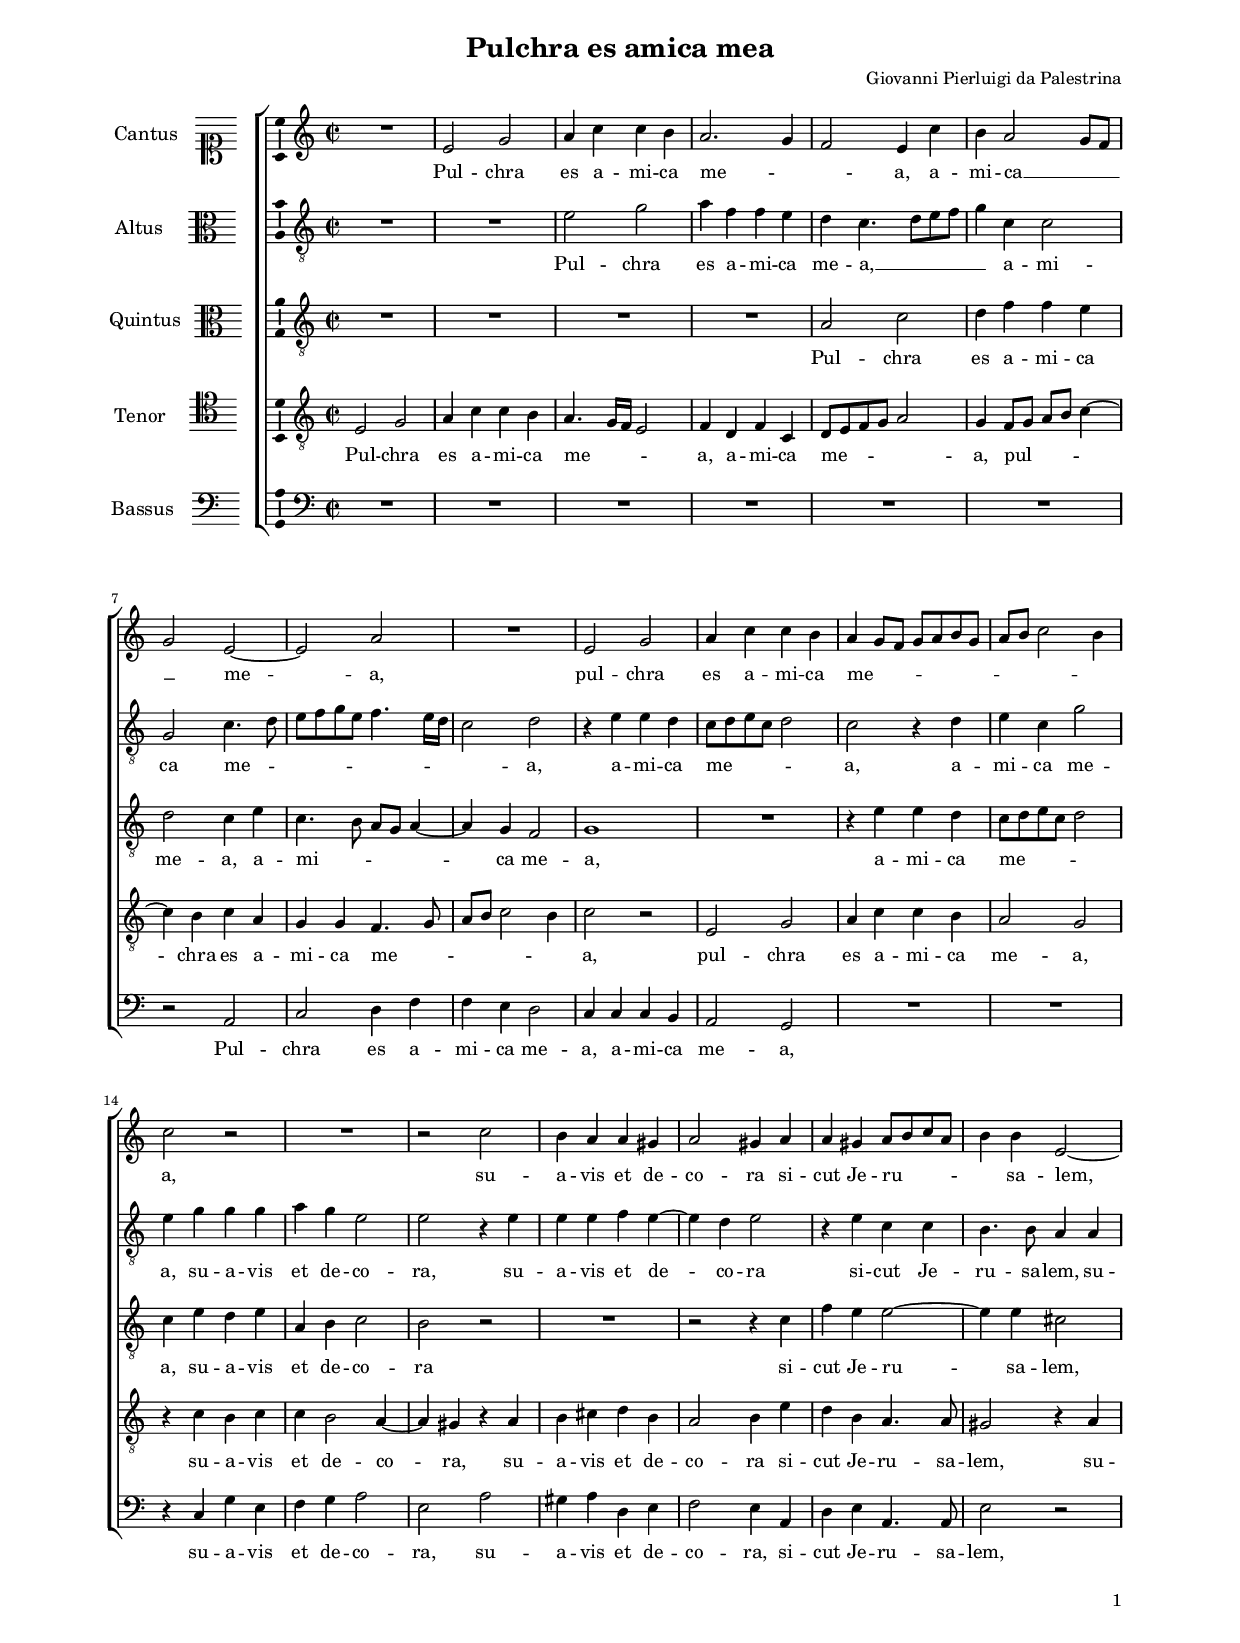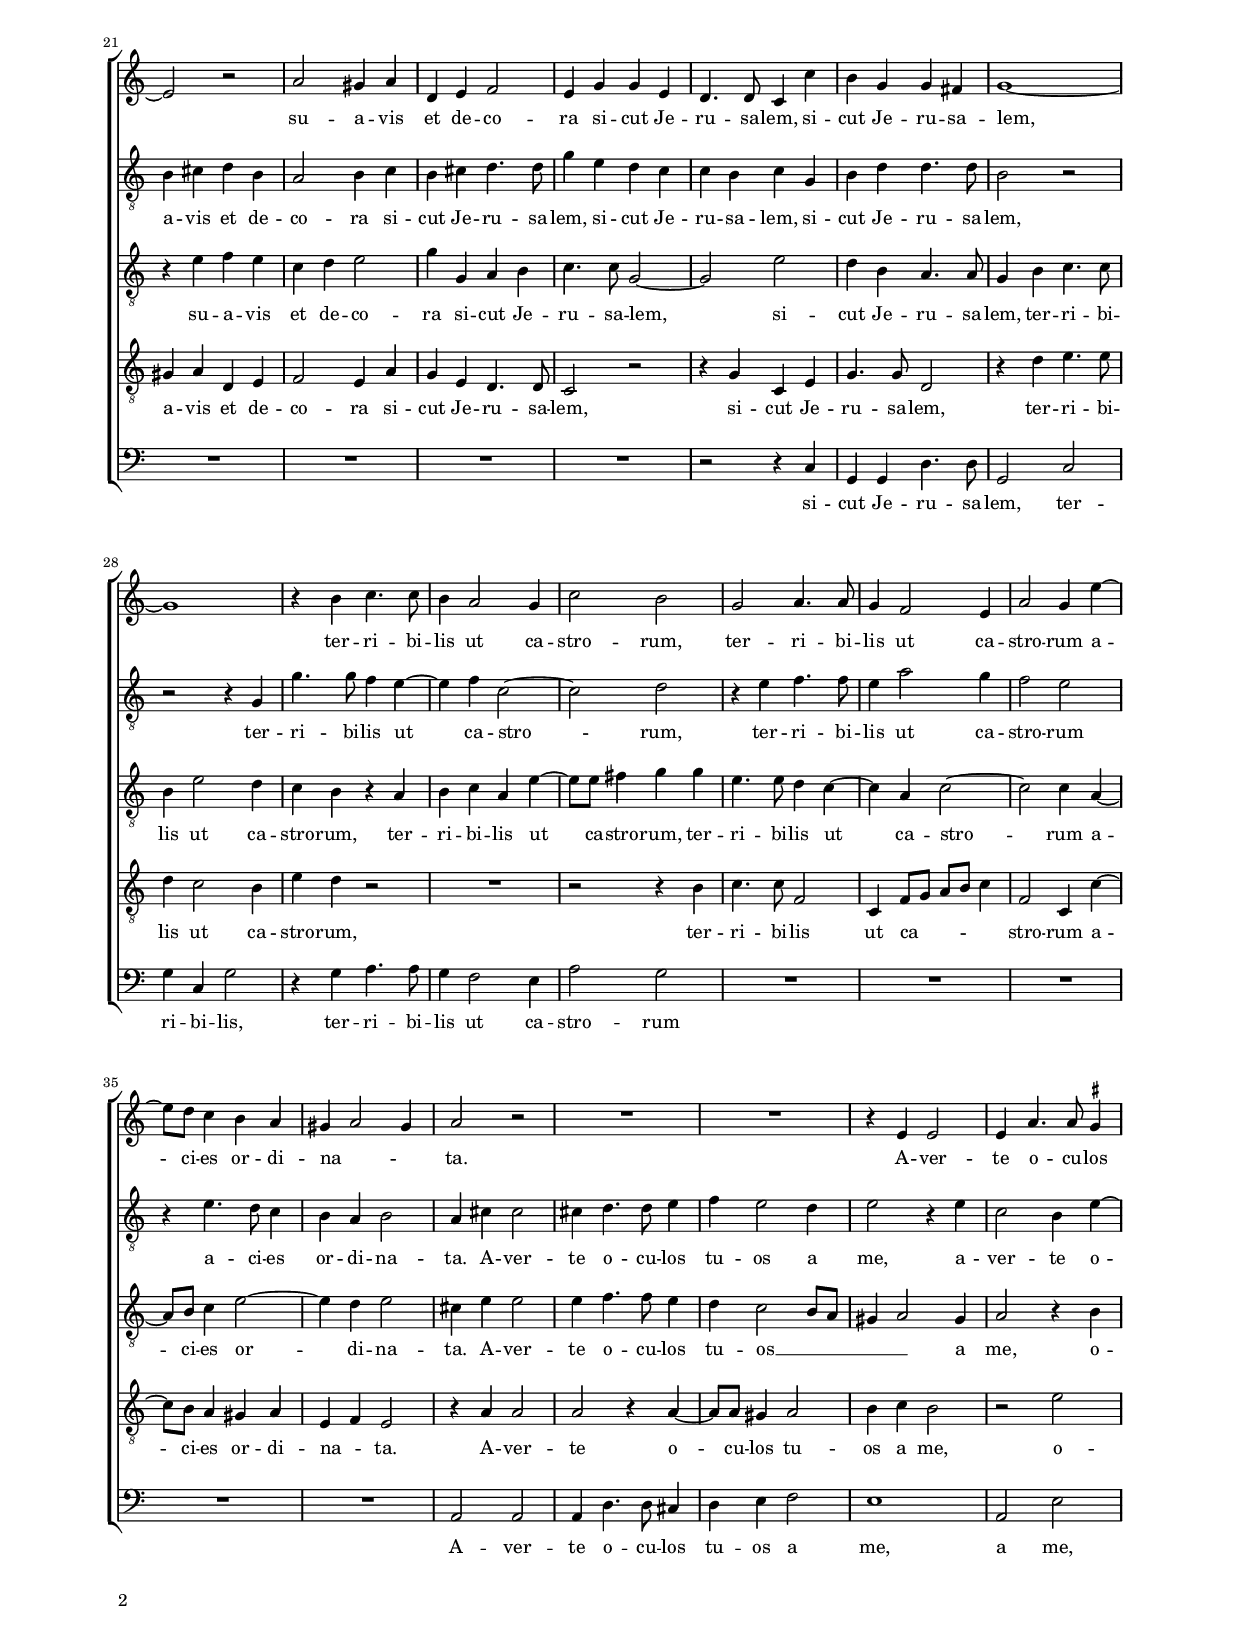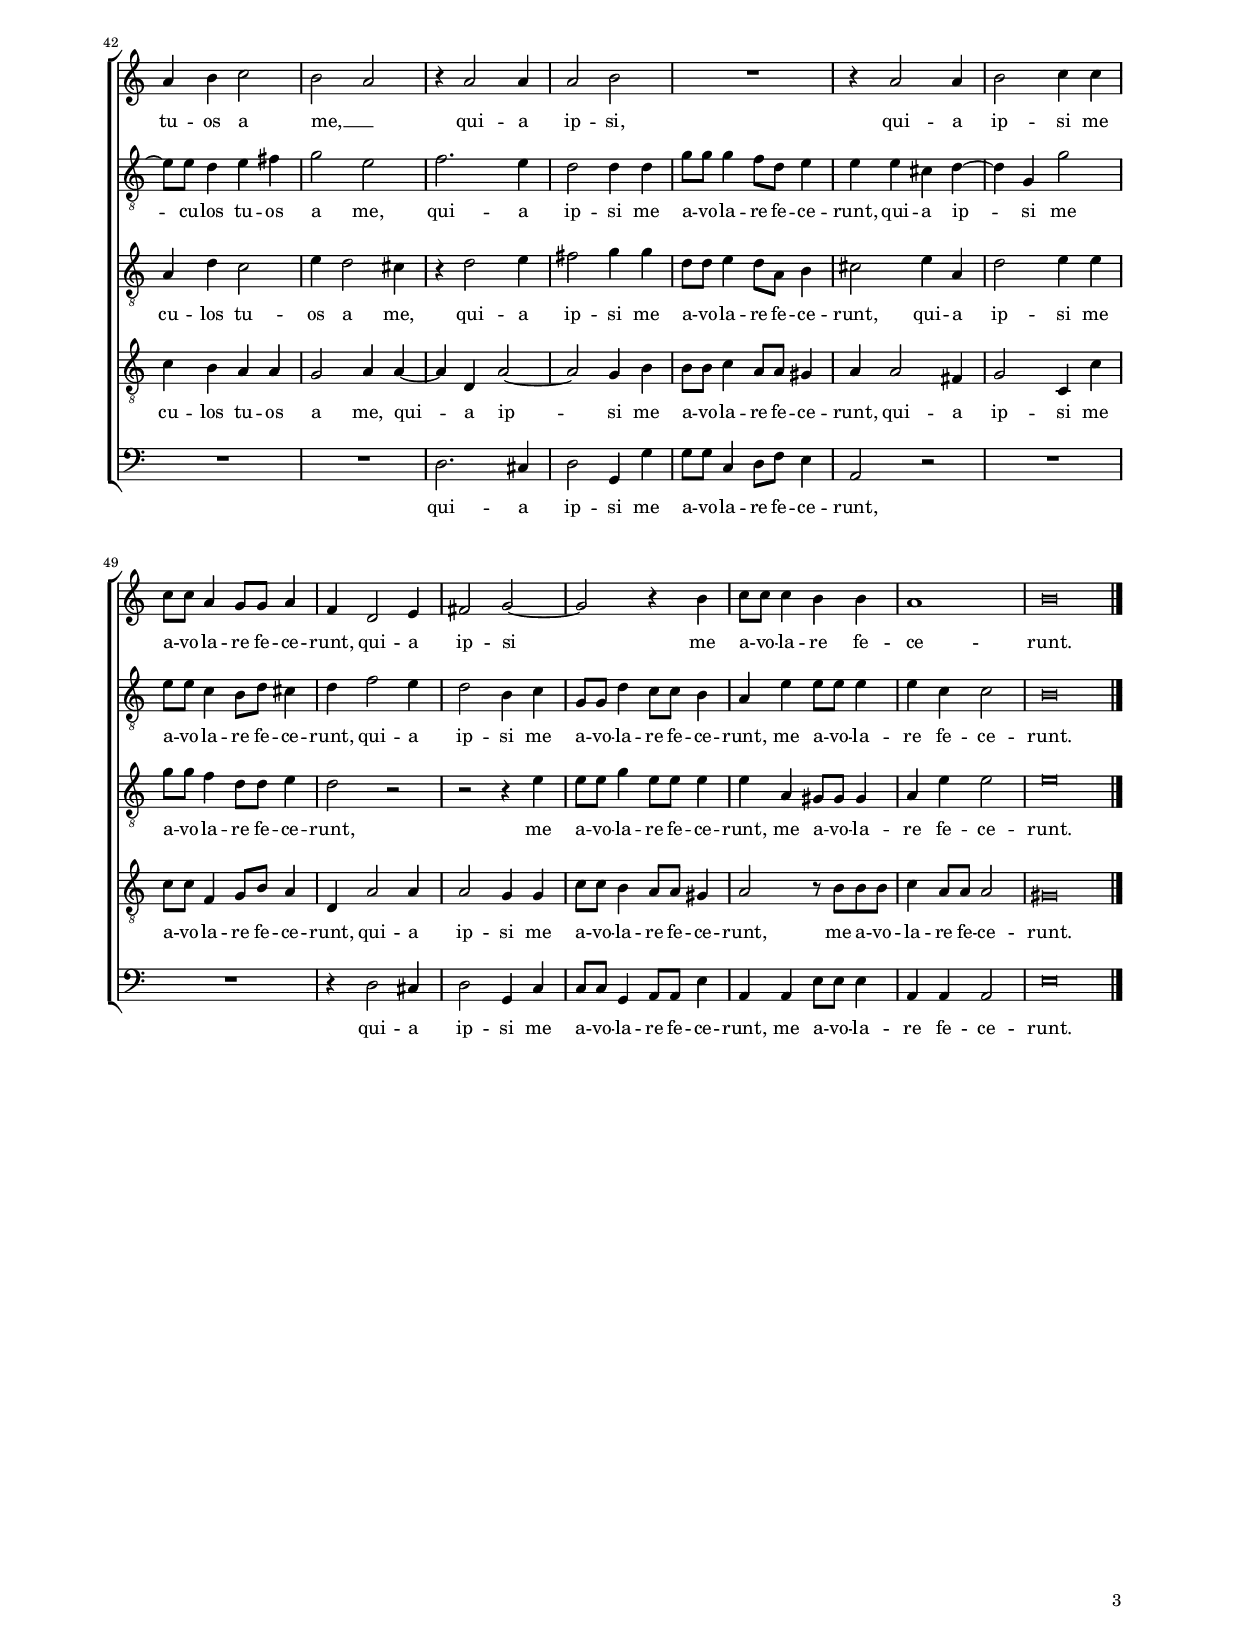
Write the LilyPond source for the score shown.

\header
{
  title="Pulchra es amica mea"
  composer="Giovanni Pierluigi da Palestrina"
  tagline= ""
}

\version "2.24.0"
\language deutsch
#(set-global-staff-size 15)
% #(set-default-paper-size "letter")
#(ly:set-option 'point-and-click #f)


\paper
	{
	top-margin = 1.8 \cm
	bottom-margin = 1.2 \cm
	left-margin = 2 \cm
	right-margin = 2 \cm
	ragged-bottom = ##f
	ragged-last-bottom = ##t
	print-page-number = ##f
	system-system-spacing = #'((basic-distance . 16) (minimum-distance . 14) (padding . 5) (strechability . 150))
	oddFooterMarkup=\markup   \fill-line { "" \fromproperty #'page:page-number-string }
	evenFooterMarkup=\markup  \fill-line { \fromproperty #'page:page-number-string "" }
	last-bottom-spacing = #'((basic-distance . 12) (minimum-distance . 7) (padding . 4))
%	systems-per-page = 3
%	page-count = 3
%	min-systems-per-page = 3
	markup-system-spacing.basic-distance = #12
	}

	
global = {
	\key c \major
	\time 2/2
	\set Score.tempoHideNote = ##t
	\tempo 4 = 95
	\skip 1*54
	\set Score.measureLength = #(ly:make-moment 2/1)
	\skip 1*2 \bar "|."
	}

	ficta = { \once \set suggestAccidentals = ##t }

	forget = #(define-music-function (music) (ly:music?) #{
		\accidentalStyle forget
		$music
		\accidentalStyle default
		#})


incipitcantus = \markup { \score {
	{
	\set Staff.instrumentName = \markup { \fontsize #1 "Cantus" }
	\key c \major
	\clef soprano
	s4 \bar ""
	}
	\layout  {
	raggedright = ##t
	indent = 1.6 \cm
	line-width = 2.4\cm
	\context { \Staff \remove Time_signature_engraver }
	\override Staff.Clef.Y-extent = #'(0 . 0)
	}} \hspace #1 }

      
incipitaltus = \markup { \score {
	{
	\set Staff.instrumentName = \markup { \fontsize #1 "Altus" }
	\key c \major
	\clef alto
	s4 \bar ""
	}
	\layout  {
	raggedright = ##t
	indent = 1.6 \cm
	line-width = 2.4\cm
	\context { \Staff \remove Time_signature_engraver }
	\override Staff.Clef.Y-extent = #'(0 . 0)
	}} \hspace #1 }
      
      
incipitquintus = \markup { \score {
	{
	\set Staff.instrumentName = \markup { \fontsize #1 "Quintus" }
	\key c \major
	\clef alto
	s4 \bar ""
	}
	\layout  {
	raggedright = ##t
	indent = 1.6 \cm
	line-width = 2.4\cm
	\context { \Staff \remove Time_signature_engraver }
	\override Staff.Clef.Y-extent = #'(0 . 0)
	}} \hspace #1 }
    

incipittenor = \markup { \score {
	{
	\set Staff.instrumentName = \markup { \fontsize #1 "Tenor" }
	\key c \major
	\clef tenor
	s4 \bar ""
	}
	\layout  {
	raggedright = ##t
	indent = 1.6 \cm
	line-width = 2.4\cm
	\context { \Staff \remove Time_signature_engraver }
	\override Staff.Clef.Y-extent = #'(0 . 0)
	}} \hspace #1 }
      
      
incipitbassus = \markup { \score {
	{
	\set Staff.instrumentName = \markup { \fontsize #1 "Bassus" }
	\key c \major
	\clef bass
	s4 \bar ""
	}
	\layout  {
	raggedright = ##t
	indent = 1.6 \cm
	line-width = 2.4\cm
	\context { \Staff \remove Time_signature_engraver }
	\override Staff.Clef.Y-extent = #'(0 . 0)
	}} \hspace #1 }


cantus =  \relative c''
	{
	R1
	e,2 g
	a4 c c h
	a2. g4
%5
	f2 e4 c' |
	h4 a2 g8 f
	g2 e~
	e2 a
	R1
%10
	e2 g |
	a4 c c h
	a4 g8 f g a h g
	a8 h c2 h4
	c2 r
%15
	R1 |
	r2 c
	h4 a a gis
	a2 gis4 a
	a4 gis a8 h c a
%20
	h4 h e,2~ |
	e2 r
	a2 gis4 a
	d,4 e f2
	e4 g g e
%25
	d4. d8 c4 c' |
	h4 g g fis
	g1~
	g1
	r4 h c4. c8
%30
	h4 a2 g4 |
	c2 h
	g2 a4. a8
	g4 f2 e4
	a2 g4 e'~
%35
	e8 d c4 h a |
	gis4 a2 gis4
	a2 r
	R1
	R1
%40
	r4 e e2 |
	e4 a4. a8 \ficta gis4
	a4 h c2
	h2 a
	r4 a2 a4
%45
	a2 h |
	R1
	r4 a2 a4
	h2 c4 c
	c8 c a4 g8 g a4
%50
	f4 d2 e4 |
	fis2 g~
	g2 r4 h
	c8 c c4 h h
	a1
%55
	h\breve |
	}


altus =  \relative c'
	{
	R1
	R1
	e2 g
	a4 f f e
%5
	d4 c4. d8 e f |
	g4 c, c2
	g2 c4. d8
	e8 f g e f4. e16 d
	c2 d
%10
	r4 e e d |
	c8 d e c d2
	c2 r4 d
	e4 c g'2
	e4 g g g
%15
	a4 g e2 |
	e2 r4 e
	e4 e f e~
	e4 d e2
	r4 e c c
%20
	h4. h8 a4 a |
	h4 cis d h
	a2 h4 c
	h4 cis d4. d8
	g4 e d c
%25
	c4 h c g |
	h4 d d4. d8
	h2 r
	r2 r4 g
	g'4. g8 f4 e~
%30
	e4 f c2~ |
	c2 d
	r4 e f4. f8
	e4 a2 g4
	f2 e
%35
	r4 e4. d8 c4 |
	h4 a h2
	a4 cis cis2
	cis4 d4. d8 e4
	f4 e2 d4
%40
	e2 r4 e |
	c2 h4 e~
	e8 e d4 e fis
	g2 e
	f2. e4
%45
	d2 d4 d |
	g8 g g4 f8 d e4
	e4 e cis d~
	d4 g, g'2
	e8 e c4 h8 d cis4
%50
	d4 f2 e4 |
	d2 h4 c
	g8 g d'4 c8 c h4
	a4 e' e8 e e4
	e4 c c2
%55
	h\breve |
	}


quintus =  \relative c'
	{
	R1
	R1
	R1
	R1
%5
	a2 c |
	d4 f f e
	d2 c4 e
	c4. h8 a g a4~
	a4 g f2
%10
	g1 |
	R1
	r4 e' e d
	c8 d e c d2
	c4 e d e
%15
	a,4 h c2 |
	h2 r
	R1
	r2 r4 c
	f4 e e2~
%20
	e4 e cis2 |
	r4 e f e
	c4 d e2
	g4 g, a h
	c4. c8 g2~
%25
	g2 e' |
	d4 h a4. a8
	g4 h c4. c8
	h4 e2 d4
	c4 h r a
%30
	h4 c a e'~ |
	e8 e fis4 g g
	e4. e8 d4 c~
	c4 a c2~
	c2 c4 a~
%35
	a8 h c4 e2~ |
	e4 d e2
	cis4 e e2
	e4 f4. f8 e4
	d4 c2 h8 a
%40
	gis4 a2 gis4 |
	a2 r4 h
	a4 d c2
	e4 d2 cis4
	r4 d2 e4
%45
	fis2 g4 g |
	d8 d e4 d8 a h4
	cis2 e4 a,
	d2 e4 e
	g8 g f4 d8 d e4
%50
	d2 r |
	r2 r4 e
	e8 e g4 e8 e e4
	e4 a, gis8 gis gis4
	a4 e' e2
%55
	e\breve |
	}


tenor  =  \relative c'
	{
	e,2 g
	a4 c c h
	a4. g16 f e2
	f4 d f c
%5
	d8 e f g a2 |
	g4 f8 g a h c4~
	c4 h c a
	g4 g f4. g8
	a8 h c2 h4
%10
	c2 r |
	e,2 g
	a4 c c h
	a2 g
	r4 c h c
%15
	c4 h2 a4~ |
	a4 gis r a
	h4 cis d h
	a2 h4 e
	d4 h a4. a8
%20
	gis2 r4 a |
	gis4 a d, e
	f2 e4 a
	g4 e d4. d8
	c2 r
%25
	r4 g' c, e |
	g4. g8 d2
	r4 d' e4. e8
	d4 c2 h4
	e4 d r2
%30
	R1 |
	r2 r4 h
	c4. c8 f,2
	c4 f8 g a h c4
	f,2 c4 c'~
%35
	c8 h a4 gis a |
	e4 f e2
	r4 a a2
	a2 r4 a~
	a8 a gis4 a2
%40
	h4 c h2 |
	r2 e
	c4 h a a
	g2 a4 a~
	a4 d, a'2~
%45
	a2 g4 h |
	h8 h c4 a8 a gis4
	a4 a2 fis4
	g2 c,4 c'
	c8 c f,4 g8 h a4
%50
	d,4 a'2 a4 |
	a2 g4 g
	c8 c h4 a8 a gis4
	a2 r8 h h h
	c4 a8 a a2
%55
	gis\breve |
	}


bassus  =  \relative c
	{
	R1
	R1
	R1
	R1
%5
	R1 |
	R1
	r2 a
	c2 d4 f
	f4 e d2
%10
	c4 c c h |
	a2 g
	R1
	R1
	r4 c g' e
%15
	f4 g a2 |
	e2 a
	gis4 a d, e
	f2 e4 a,
	d4 e a,4. a8
%20
	e'2 r |
	R1
	R1
	R1
	R1
%25
	r2 r4 c |
	g4 g d'4. d8
	g,2 c
	g'4 c, g'2
	r4 g a4. a8
%30
	g4 f2 e4 |
	a2 g
	R1
	R1
	R1
%35
	R1 |
	R1
	a,2 a
	a4 d4. d8 cis4
	d4 e f2
%40
	e1 |
	a,2 e'
	R1
	R1
	d2. cis4
%45
	d2 g,4 g' |
	g8 g c,4 d8 f e4
	a,2 r
	R1
	R1
%50
	r4 d2 cis4 |
	d2 g,4 c
	c8 c g4 a8 a e'4
	a,4 a e'8 e e4
	a,4 a a2
%55
	e'\breve |
	}


lyricscantus = \lyricmode {
	Pul -- chra es a -- mi -- ca me -- _ _ a,
	a -- mi -- ca __ _ _ _ me -- a,
	pul -- chra es a -- mi -- ca me -- _ _ _ _ _ _ _ _ _ _ a,
	su -- a -- vis et de -- co -- ra
	si -- cut Je -- ru -- _ _ _ _ sa -- lem,
	su -- a -- vis et de -- co -- ra
	si -- cut Je -- ru -- sa -- lem,
	si -- cut Je -- ru -- sa -- lem,
	ter -- ri -- bi -- lis ut ca -- stro -- rum,
	ter -- ri -- bi -- lis ut ca -- stro -- rum
	a -- ci -- es or -- di -- na -- _ _ ta.
	A -- ver -- te o -- cu -- los tu -- os a me, __ _
	qui -- a ip -- si,
	qui -- a ip -- si me a -- vo -- la -- re fe -- ce -- runt,
	qui -- a ip -- si me a -- vo -- la -- re fe -- ce -- runt.
	}


lyricsaltus = \lyricmode {
	Pul -- chra es a -- mi -- ca me -- a, __ _ _ _ _
	a -- mi -- ca me -- _ _ _ _ _ _ _ _ _ a, 
	a -- mi -- ca me -- _ _ _ _ a,
	a -- mi -- ca me -- a,
	su -- a -- vis et de -- co -- ra,
	su -- a -- vis et de -- co -- ra
	si -- cut Je -- ru -- sa -- lem,
	su -- a -- vis et de -- co -- ra
	si -- cut Je -- ru -- sa -- lem,
	si -- cut Je -- ru -- sa -- lem,
	si -- cut Je -- ru -- sa -- lem,
	ter -- ri -- bi -- lis ut ca -- stro -- rum,
	ter -- ri -- bi -- lis ut ca -- stro -- rum
	a -- ci -- es or -- di -- na -- ta.
	A -- ver -- te o -- cu -- los tu -- os a me,
	a -- ver -- te o -- cu -- los tu -- os a me,
	qui -- a ip -- si me a -- vo -- la -- re fe -- ce -- runt,
	qui -- a ip -- si me a -- vo -- la -- re fe -- ce -- runt,
	qui -- a ip -- si me a -- vo -- la -- re fe -- ce -- runt,
	me a -- vo -- la -- re fe -- ce -- runt.
	}


lyricsquintus = \lyricmode {
	Pul -- chra es a -- mi -- ca me -- a,
	a -- mi -- _ _ _ _ ca me -- a,
	a -- mi -- ca me -- _ _ _ _ a,
	su -- a -- vis et de -- co -- ra
	si -- cut Je -- ru -- sa -- lem,
	su -- a -- vis et de -- co -- ra
	si -- cut Je -- ru -- sa -- lem,
	si -- cut Je -- ru -- sa -- lem,
	ter -- ri -- bi -- lis ut ca -- stro -- rum,
	ter -- ri -- bi -- lis ut ca -- stro -- rum,
	ter -- ri -- bi -- lis ut ca -- stro -- rum
	a -- ci -- es or -- di -- na -- ta.
	A -- ver -- te o -- cu -- los tu -- os __ _ _ _ _ a me,
	o -- cu -- los tu -- os a me,
	qui -- a ip -- si me a -- vo -- la -- re fe -- ce -- runt,
	qui -- a ip -- si me a -- vo -- la -- re fe -- ce -- runt,
	me a -- vo -- la -- re fe -- ce -- runt,
	me a -- vo -- la -- re fe -- ce -- runt.
	}


lyricstenor = \lyricmode {
	Pul -- chra es a -- mi -- ca me -- _ _ _ a,
	a -- mi -- ca me -- _ _ _ _ a,
	pul -- _ _ _ _ chra es a -- mi -- ca me -- _ _ _ _ _ a,
	pul -- chra es a -- mi -- ca me -- a,
	su -- a -- vis et de -- co -- ra,
	su -- a -- vis et de -- co -- ra
	si -- cut Je -- ru -- sa -- lem,
	su -- a -- vis et de -- co -- ra
	si -- cut Je -- ru -- sa -- lem,
	si -- cut Je -- ru -- sa -- lem,
	ter -- ri -- bi -- lis ut ca -- stro -- rum,
	ter -- ri -- bi -- lis ut ca -- _ _ _ _ stro -- rum
	a -- ci -- es or -- di -- na -- _ ta.
	A -- ver -- te o -- cu -- los tu -- os a me,
	o -- cu -- los tu -- os a me,
	qui -- a ip -- si me a -- vo -- la -- re fe -- ce -- runt,
	qui -- a ip -- si me a -- vo -- la -- re fe -- ce -- runt,
	qui -- a ip -- si me a -- vo -- la -- re fe -- ce -- runt,
	me a -- vo -- la -- re fe -- ce -- runt.
	}


lyricsbassus = \lyricmode {
	Pul -- chra es a -- mi -- ca me -- a,
	a -- mi -- ca me -- a,
	su -- a -- vis et de -- co -- ra,
	su -- a -- vis et de -- co -- ra,
	si -- cut Je -- ru -- sa -- lem,
	si -- cut Je -- ru -- sa -- lem,
	ter -- ri -- bi -- lis,
	ter -- ri -- bi -- lis ut ca -- stro -- rum
	A -- ver -- te o -- cu -- los tu -- os a me,
	a me,
	qui -- a ip -- si me a -- vo -- la -- re fe -- ce -- runt,
	qui -- a ip -- si me a -- vo -- la -- re fe -- ce -- runt,
	me a -- vo -- la -- re fe -- ce -- runt.
	}


\score
{  
	% \transpose {
	\new ChoirStaff \with { \override StaffGrouper.staff-staff-spacing.basic-distance = #12 }
	<<

	\new Staff << \global
	\new Voice="v1" {
		\set Staff.instrumentName=\incipitcantus
%		\set Staff.instrumentName= "S"
		\set Staff.midiInstrument = "reed organ"
		\clef violin
		\cantus }
	\new Lyrics \lyricsto "v1" {\lyricscantus }
	>>


	\new Staff << \global
	\new Voice="v2" {
		\set Staff.instrumentName=\incipitaltus
%		\set Staff.instrumentName= "A"
		\set Staff.midiInstrument = "reed organ"
		\clef "G_8"
		\altus}
	\new Lyrics \lyricsto "v2" {\lyricsaltus }
	>>


	\new Staff << \global
	\new Voice="v5" {
		\set Staff.instrumentName=\incipitquintus
%		\set Staff.instrumentName= "Q"
		\set Staff.midiInstrument = "reed organ"
		\clef "G_8"
		\quintus}
	\new Lyrics \lyricsto "v5" {\lyricsquintus }
	>>

	\new Staff << \global
	\new Voice="v3" {
		\set Staff.instrumentName=\incipittenor
%		\set Staff.instrumentName= "T"
		\set Staff.midiInstrument = "reed organ"
		\clef "G_8"
		\tenor }
	\new Lyrics \lyricsto "v3" {\lyricstenor }
	>>


	\new Staff << \global
	\new Voice="v4" {
		\set Staff.instrumentName=\incipitbassus
%		\set Staff.instrumentName= "B"
		\set Staff.midiInstrument = "reed organ"
		\clef bass 
		\bassus }
	\new Lyrics \lyricsto "v4" {\lyricsbassus}
	>>

	>>
	% } % transpose

	\layout
	{
	indent = 2.5\cm
	\context { \Lyrics \override VerticalAxisGroup.nonstaff-relatedstaff-spacing.padding = #1.2 }
	\context { \Staff \override TimeSignature.break-visibility = #end-of-line-invisible }
	\context { \Staff \consists Ambitus_engraver }
	\context { \Score \override BarNumber.padding = #2 }
	\context { \Voice \override NoteHead.style = #'baroque }
	}

\midi
	{
	
	}

}


% EOF
